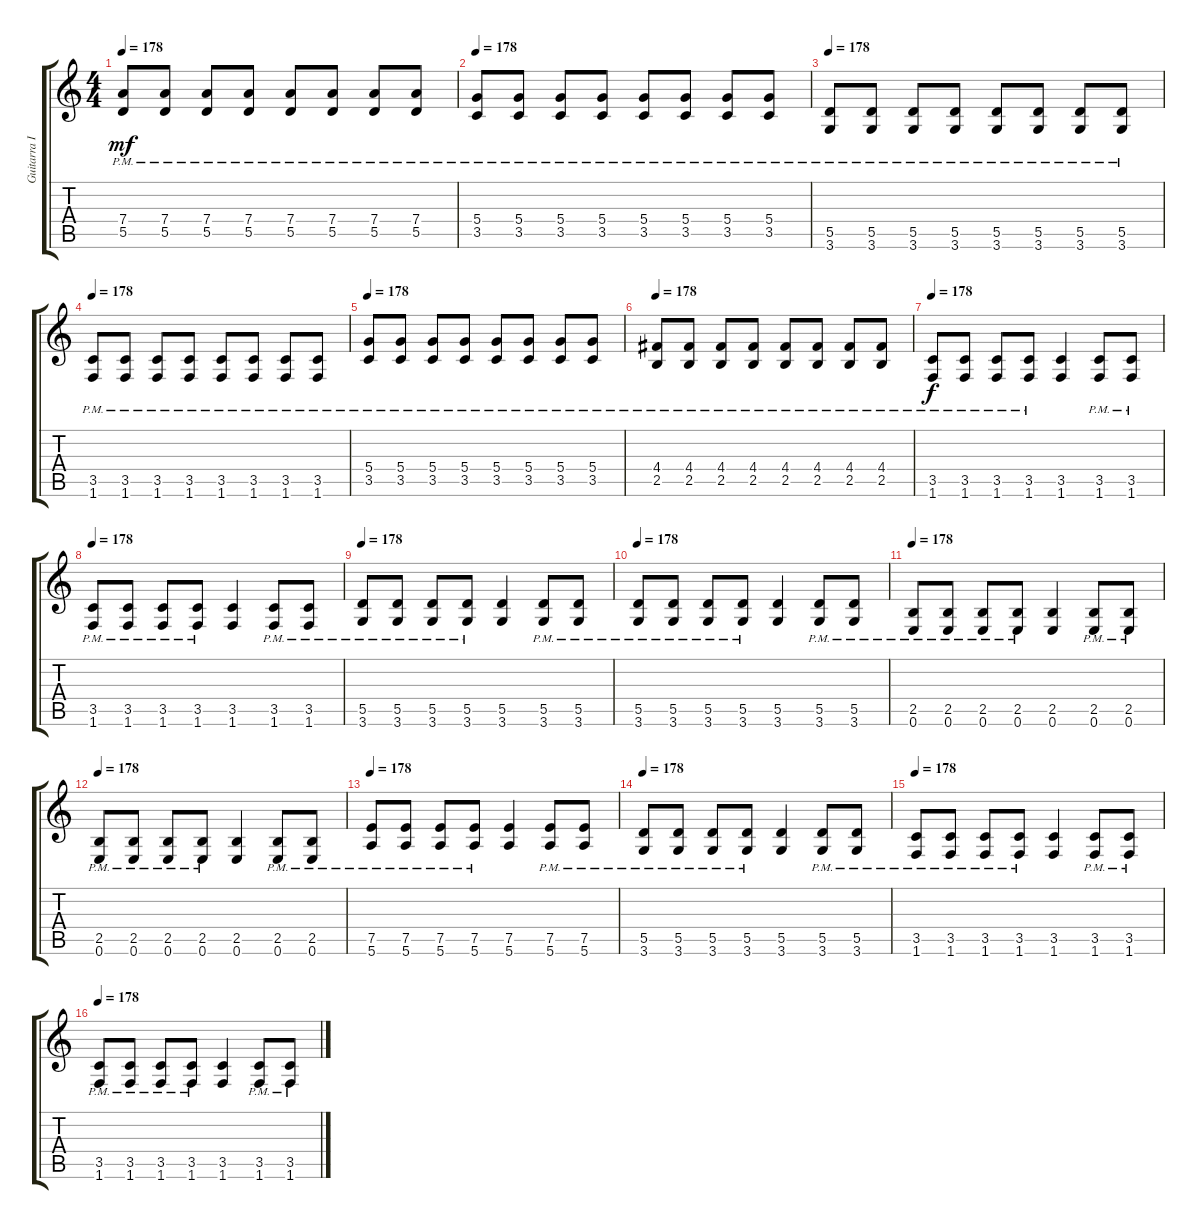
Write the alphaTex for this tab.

\track ("Guitarra I" "Guitarra I") {instrument overdrivenguitar}
\staff {score tabs}
\tuning (E4 B3 G3 D3 A2 E2) {hide}
\ts (4 4)
\tempo 178
\clef g2
\ks c
(7.4{pm} 5.5{pm}).8{dy mf} (7.4{pm} 5.5{pm}).8 (7.4{pm} 5.5{pm}).8 (7.4{pm} 5.5{pm}).8 (7.4{pm} 5.5{pm}).8 (7.4{pm} 5.5{pm}).8 (7.4{pm} 5.5{pm}).8 (7.4{pm} 5.5{pm}).8 |
\tempo 178
(5.4{pm} 3.5{pm}).8 (5.4{pm} 3.5{pm}).8 (5.4{pm} 3.5{pm}).8 (5.4{pm} 3.5{pm}).8 (5.4{pm} 3.5{pm}).8 (5.4{pm} 3.5{pm}).8 (5.4{pm} 3.5{pm}).8 (5.4{pm} 3.5{pm}).8 |
\tempo 178
(5.5{pm} 3.6{pm}).8 (5.5{pm} 3.6{pm}).8 (5.5{pm} 3.6{pm}).8 (5.5{pm} 3.6{pm}).8 (5.5{pm} 3.6{pm}).8 (5.5{pm} 3.6{pm}).8 (5.5{pm} 3.6{pm}).8 (5.5{pm} 3.6{pm}).8 |
\tempo 178
(3.5{pm} 1.6{pm}).8 (3.5{pm} 1.6{pm}).8 (3.5{pm} 1.6{pm}).8 (3.5{pm} 1.6{pm}).8 (3.5{pm} 1.6{pm}).8 (3.5{pm} 1.6{pm}).8 (3.5{pm} 1.6{pm}).8 (3.5{pm} 1.6{pm}).8 |
\tempo 178
(5.4{pm} 3.5{pm}).8 (5.4{pm} 3.5{pm}).8 (5.4{pm} 3.5{pm}).8 (5.4{pm} 3.5{pm}).8 (5.4{pm} 3.5{pm}).8 (5.4{pm} 3.5{pm}).8 (5.4{pm} 3.5{pm}).8 (5.4{pm} 3.5{pm}).8 |
\tempo 178
(4.4{pm} 2.5{pm}).8 (4.4{pm} 2.5{pm}).8 (4.4{pm} 2.5{pm}).8 (4.4{pm} 2.5{pm}).8 (4.4{pm} 2.5{pm}).8 (4.4{pm} 2.5{pm}).8 (4.4{pm} 2.5{pm}).8 (4.4{pm} 2.5{pm}).8 |
\tempo 178
(3.5{pm} 1.6{pm}).8{dy f} (3.5{pm} 1.6{pm}).8 (3.5{pm} 1.6{pm}).8 (3.5{pm} 1.6{pm}).8 (3.5 1.6).4 (3.5{pm} 1.6{pm}).8 (3.5{pm} 1.6{pm}).8 |
\tempo 178
(3.5{pm} 1.6{pm}).8 (3.5{pm} 1.6{pm}).8 (3.5{pm} 1.6{pm}).8 (3.5{pm} 1.6{pm}).8 (3.5 1.6).4 (3.5{pm} 1.6{pm}).8 (3.5{pm} 1.6{pm}).8 |
\tempo 178
(5.5{pm} 3.6{pm}).8 (5.5{pm} 3.6{pm}).8 (5.5{pm} 3.6{pm}).8 (5.5{pm} 3.6{pm}).8 (5.5 3.6).4 (5.5{pm} 3.6{pm}).8 (5.5{pm} 3.6{pm}).8 |
\tempo 178
(5.5{pm} 3.6{pm}).8 (5.5{pm} 3.6{pm}).8 (5.5{pm} 3.6{pm}).8 (5.5{pm} 3.6{pm}).8 (5.5 3.6).4 (5.5{pm} 3.6{pm}).8 (5.5{pm} 3.6{pm}).8 |
\tempo 178
(2.5{pm} 0.6{pm}).8 (2.5{pm} 0.6{pm}).8 (2.5{pm} 0.6{pm}).8 (2.5{pm} 0.6{pm}).8 (2.5 0.6).4 (2.5{pm} 0.6{pm}).8 (2.5{pm} 0.6{pm}).8 |
\tempo 178
(2.5{pm} 0.6{pm}).8 (2.5{pm} 0.6{pm}).8 (2.5{pm} 0.6{pm}).8 (2.5{pm} 0.6{pm}).8 (2.5 0.6).4 (2.5{pm} 0.6{pm}).8 (2.5{pm} 0.6{pm}).8 |
\tempo 178
(7.5{pm} 5.6{pm}).8 (7.5{pm} 5.6{pm}).8 (7.5{pm} 5.6{pm}).8 (7.5{pm} 5.6{pm}).8 (7.5 5.6).4 (7.5{pm} 5.6{pm}).8 (7.5{pm} 5.6{pm}).8 |
\tempo 178
(5.5{pm} 3.6{pm}).8 (5.5{pm} 3.6{pm}).8 (5.5{pm} 3.6{pm}).8 (5.5{pm} 3.6{pm}).8 (5.5 3.6).4 (5.5{pm} 3.6{pm}).8 (5.5{pm} 3.6{pm}).8 |
\tempo 178
(3.5{pm} 1.6{pm}).8 (3.5{pm} 1.6{pm}).8 (3.5{pm} 1.6{pm}).8 (3.5{pm} 1.6{pm}).8 (3.5 1.6).4 (3.5{pm} 1.6{pm}).8 (3.5{pm} 1.6{pm}).8 |
\tempo 178
(3.5{pm} 1.6{pm}).8 (3.5{pm} 1.6{pm}).8 (3.5{pm} 1.6{pm}).8 (3.5{pm} 1.6{pm}).8 (3.5 1.6).4 (3.5{pm} 1.6{pm}).8 (3.5{pm} 1.6{pm}).8
